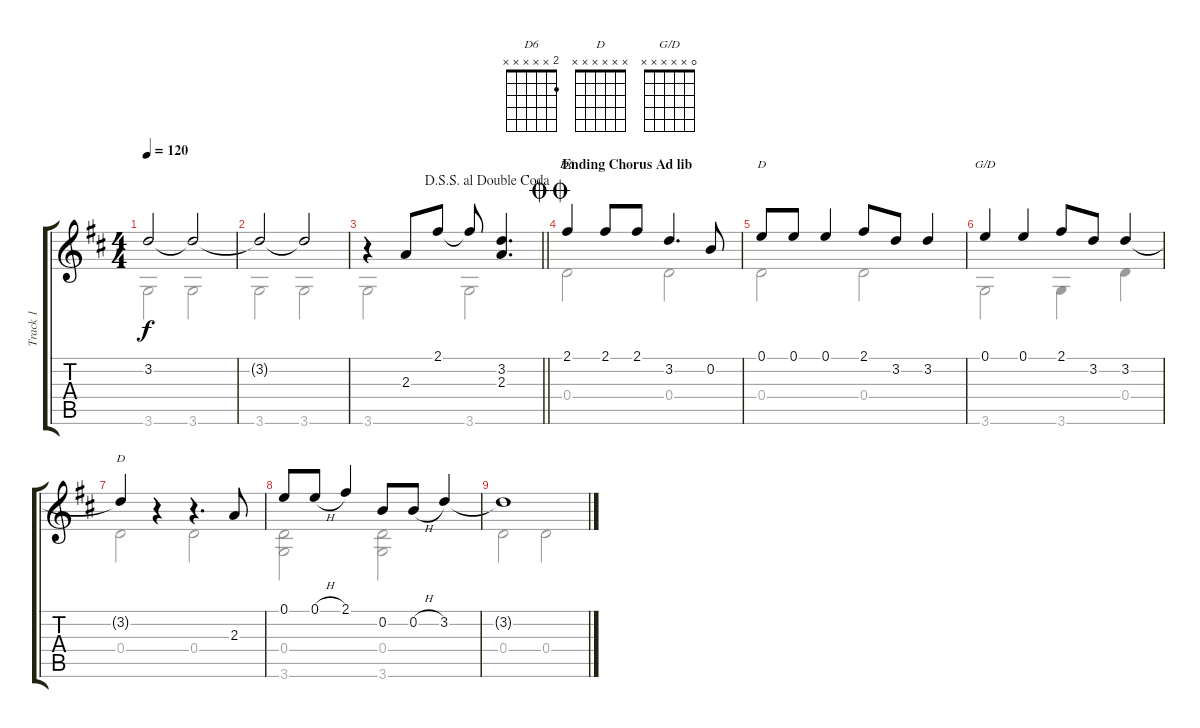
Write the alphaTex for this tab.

\track ("Track 1" "Track 1") {instrument acousticguitarsteel}
\staff {score tabs}
\tuning (E4 B3 G3 D3 A2 E2) {hide}
\chord ("D6" 2 x x x x x)
\chord ("D" 0 x x x x x)
\chord ("G/D" 0 x x x x x)
\chord ("D" x x x x x x)
\voice
\ts (4 4)
\tempo 120
\clef g2
\ks d
3.2{t}.2{dy f} 3.2{t}.2 |
3.2{t}.2 3.2{t}.2 |
\jump dalsegnosegnoaldoublecoda
\barLineRight lightlight
r.4 2.3.8 2.1.8 2.1{t}.8 (3.2 2.3).4{d} |
\section ("" "Ending Chorus Ad lib")
\jump doublecoda
2.1.4{ch "D6"} 2.1.8 2.1.8 3.2.4{d} 0.2.8 |
0.1.8{ch "D"} 0.1.8 0.1.4 2.1.8 3.2.8 3.2.4 |
0.1.4{ch "G/D"} 0.1.4 2.1.8 3.2.8 3.2.4 |
3.2{t}.4{ch "D"} r.4 r.4{d} 2.3.8 |
0.1.8 0.1{h}.8 2.1.4 0.2.8 0.2{h}.8 3.2.4 |
3.2{t}.1
\voice
\clef g2
\ottava regular
\simile none
\ks d
3.6.2{dy f} 3.6.2 |
3.6.2 3.6.2 |
\barLineRight lightlight
3.6.2 3.6.2 |
0.4.2 0.4.2 |
0.4.2 0.4.2 |
3.6.2 3.6.4 0.4.4 |
0.4.2 0.4.2 |
(0.4 3.6).2 (0.4 3.6).2 |
0.4.2 0.4.2
